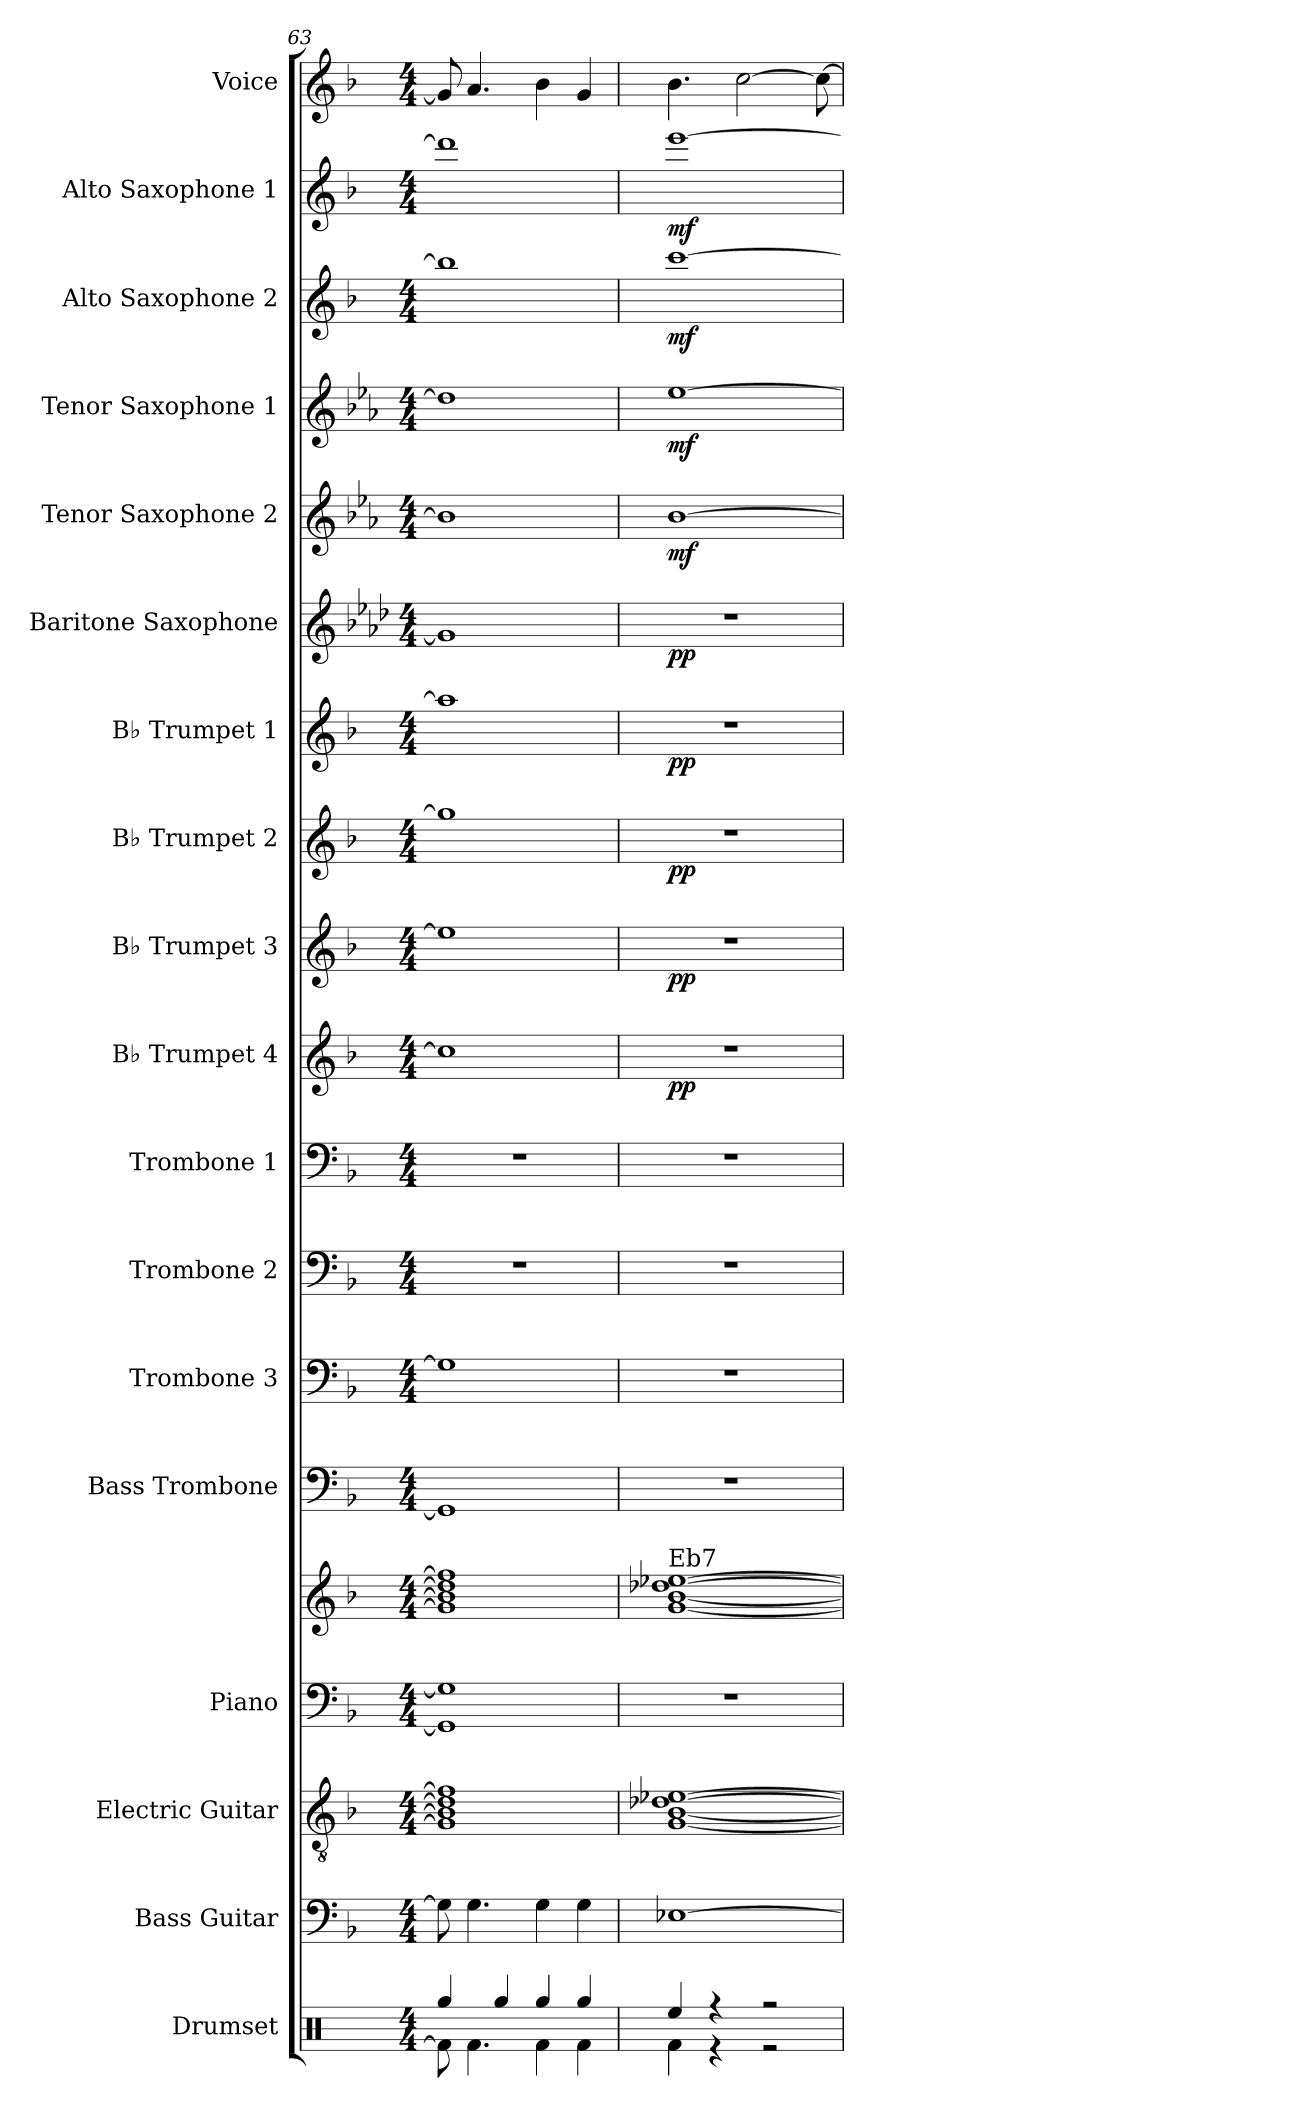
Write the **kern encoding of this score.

**kern	**kern	**kern	**kern	**kern	**kern	**kern	**kern	**kern	**kern	**dynam	**kern	**dynam	**kern	**dynam	**kern	**dynam	**kern	**dynam	**kern	**dynam	**kern	**dynam	**kern	**dynam	**kern	**dynam	**kern
*part18	*part17	*part16	*part15	*part15	*part14	*part13	*part12	*part11	*part10	*part10	*part9	*part9	*part8	*part8	*part7	*part7	*part6	*part6	*part5	*part5	*part4	*part4	*part3	*part3	*part2	*part2	*part1
*staff19	*staff18	*staff17	*staff16	*staff15	*staff14	*staff13	*staff12	*staff11	*staff10	*staff10	*staff9	*staff9	*staff8	*staff8	*staff7	*staff7	*staff6	*staff6	*staff5	*staff5	*staff4	*staff4	*staff3	*staff3	*staff2	*staff2	*staff1
*I"Drumset	*I"Bass Guitar	*I"Electric Guitar	*I"Piano	*	*I"Bass Trombone	*I"Trombone 3	*I"Trombone 2	*I"Trombone 1	*I"B♭ Trumpet 4	*	*I"B♭ Trumpet 3	*	*I"B♭ Trumpet 2	*	*I"B♭ Trumpet 1	*	*I"Baritone Saxophone	*	*I"Tenor Saxophone 2	*	*I"Tenor Saxophone 1	*	*I"Alto Saxophone 2	*	*I"Alto Saxophone 1	*	*I"Voice
*I'D. Set	*I'B. Guit.	*I'El. Guit.	*I'Pno.	*	*I'B. Tbn.	*I'Tbn. 3	*I'Tbn. 2	*I'Tbn. 1	*I'B♭ Tpt. 4	*	*I'B♭ Tpt. 3	*	*I'B♭ Tpt. 2	*	*I'B♭ Tpt. 1	*	*I'Bar. Sax.	*	*I'T. Sax. 2	*	*I'T. Sax. 1	*	*I'A. Sax. 2	*	*I'A. Sax. 1	*	*I'Voi.
*clefX	*clefF4	*clefGv2	*clefF4	*clefG2	*clefF4	*clefF4	*clefF4	*clefF4	*clefG2	*	*clefG2	*	*clefG2	*	*clefG2	*	*clefG2	*	*clefG2	*	*clefG2	*	*clefG2	*	*clefG2	*	*clefG2
*	*ITrd7c12	*	*	*	*	*	*	*	*ITrd1c2	*	*ITrd1c2	*	*ITrd1c2	*	*ITrd1c2	*	*ITrd12c21	*	*ITrd8c14	*	*ITrd8c14	*	*ITrd5c9	*	*ITrd5c9	*	*
*k[]	*k[b-]	*k[b-]	*k[b-]	*k[b-]	*k[b-]	*k[b-]	*k[b-]	*k[b-]	*k[b-e-a-]	*	*k[b-e-a-]	*	*k[b-e-a-]	*	*k[b-e-a-]	*	*k[b-e-a-d-]	*	*k[b-e-a-]	*	*k[b-e-a-]	*	*k[b-e-a-d-]	*	*k[b-e-a-d-]	*	*k[b-]
*M4/4	*M4/4	*M4/4	*M4/4	*M4/4	*M4/4	*M4/4	*M4/4	*M4/4	*M4/4	*	*M4/4	*	*M4/4	*	*M4/4	*	*M4/4	*	*M4/4	*	*M4/4	*	*M4/4	*	*M4/4	*	*M4/4
=63	=63	=63	=63	=63	=63	=63	=63	=63	=63	=63	=63	=63	=63	=63	=63	=63	=63	=63	=63	=63	=63	=63	=63	=63	=63	=63	=63
*^	*	*	*	*	*	*	*	*	*	*	*	*	*	*	*	*	*	*	*	*	*	*	*	*	*	*	*
4Rgg/	8Rf\]	8GG\]	1G] 1B-] 1d] 1f]	1GG] 1G]	1g] 1b-] 1dd] 1ff]	1GG]	1G]	1r	1r	1b-]	.	1dd]	.	1ff]	.	1gg]	.	1G]	.	1B-]	.	1d]	.	1dd]	.	1ff]	.	8g/]
.	4.Rf\	4.GG\	.	.	.	.	.	.	.	.	.	.	.	.	.	.	.	.	.	.	.	.	.	.	.	.	.	4.a/
4Rgg/	.	.	.	.	.	.	.	.	.	.	.	.	.	.	.	.	.	.	.	.	.	.	.	.	.	.	.	.
4Rgg/	4Rf\	4GG\	.	.	.	.	.	.	.	.	.	.	.	.	.	.	.	.	.	.	.	.	.	.	.	.	.	4b-\
4Rgg/	4Rf\	4GG\	.	.	.	.	.	.	.	.	.	.	.	.	.	.	.	.	.	.	.	.	.	.	.	.	.	4g/
=64	=64	=64	=64	=64	=64	=64	=64	=64	=64	=64	=64	=64	=64	=64	=64	=64	=64	=64	=64	=64	=64	=64	=64	=64	=64	=64	=64	=64
!	!	!	!	!	!LO:TX:a:t=Eb7	!	!	!	!	!	!	!	!	!	!	!	!	!	!	!	!	!	!	!	!	!	!	!
!	!	!	!	!	!	!	!	!	!	!	!LO:DY:b	!	!LO:DY:b	!	!LO:DY:b	!	!LO:DY:b	!	!LO:DY:b	!	!LO:DY:b	!	!LO:DY:b	!	!LO:DY:b	!	!LO:DY:b	!
4Ree/	4Rf\	[1EE-X	[1G [1B- [1d-X [1e-X	1r	[1g [1b- [1dd-X [1ee-X	1r	1r	1r	1r	1r	pp	1r	pp	1r	pp	1r	pp	1r	pp	[1B-	mf	[1e-	mf	[1ee-	mf	[1gg	mf	4.b-\
4r	4r	.	.	.	.	.	.	.	.	.	.	.	.	.	.	.	.	.	.	.	.	.	.	.	.	.	.	.
.	.	.	.	.	.	.	.	.	.	.	.	.	.	.	.	.	.	.	.	.	.	.	.	.	.	.	.	[2cc\
2r	2r	.	.	.	.	.	.	.	.	.	.	.	.	.	.	.	.	.	.	.	.	.	.	.	.	.	.	.
.	.	.	.	.	.	.	.	.	.	.	.	.	.	.	.	.	.	.	.	.	.	.	.	.	.	.	.	8cc\_
*v	*v	*	*	*	*	*	*	*	*	*	*	*	*	*	*	*	*	*	*	*	*	*	*	*	*	*	*	*
=	=	=	=	=	=	=	=	=	=	=	=	=	=	=	=	=	=	=	=	=	=	=	=	=	=	=	=
*-	*-	*-	*-	*-	*-	*-	*-	*-	*-	*-	*-	*-	*-	*-	*-	*-	*-	*-	*-	*-	*-	*-	*-	*-	*-	*-	*-
